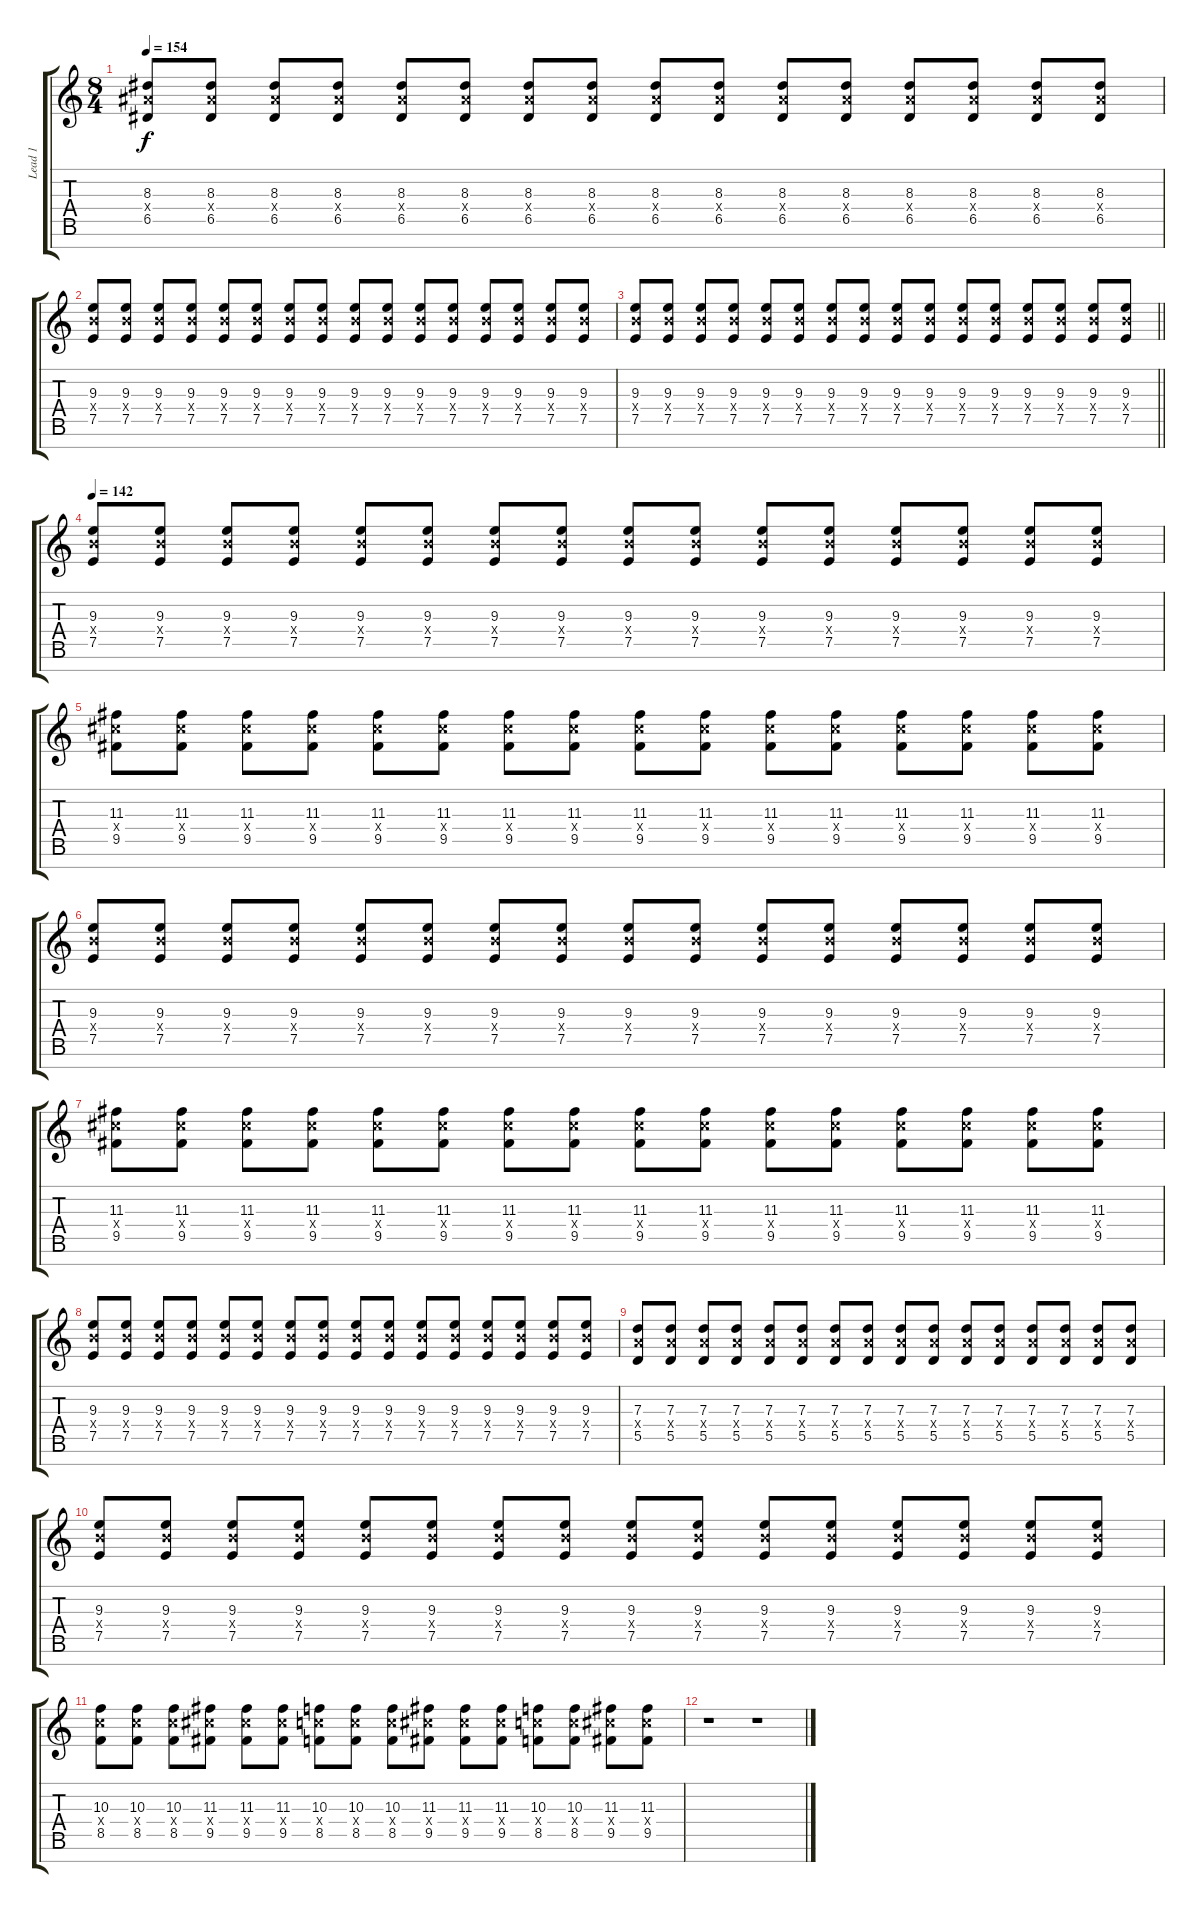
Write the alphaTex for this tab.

\track ("Lead 1" "Lead 1") {instrument overdrivenguitar}
\staff {score tabs}
\tuning (E4 B3 G3 D3 A2 E2 B1) {hide}
\ts (8 4)
\tempo 154
\clef g2
\ks c
(8.3 8.4{x} 6.5).8{dy f} (8.3 8.4{x} 6.5).8 (8.3 8.4{x} 6.5).8 (8.3 8.4{x} 6.5).8 (8.3 8.4{x} 6.5).8 (8.3 8.4{x} 6.5).8 (8.3 8.4{x} 6.5).8 (8.3 8.4{x} 6.5).8 (8.3 8.4{x} 6.5).8 (8.3 8.4{x} 6.5).8 (8.3 8.4{x} 6.5).8 (8.3 8.4{x} 6.5).8 (8.3 8.4{x} 6.5).8 (8.3 8.4{x} 6.5).8 (8.3 8.4{x} 6.5).8 (8.3 8.4{x} 6.5).8 |
(9.3 9.4{x} 7.5).8 (9.3 9.4{x} 7.5).8 (9.3 9.4{x} 7.5).8 (9.3 9.4{x} 7.5).8 (9.3 9.4{x} 7.5).8 (9.3 9.4{x} 7.5).8 (9.3 9.4{x} 7.5).8 (9.3 9.4{x} 7.5).8 (9.3 9.4{x} 7.5).8 (9.3 9.4{x} 7.5).8 (9.3 9.4{x} 7.5).8 (9.3 9.4{x} 7.5).8 (9.3 9.4{x} 7.5).8 (9.3 9.4{x} 7.5).8 (9.3 9.4{x} 7.5).8 (9.3 9.4{x} 7.5).8 |
\barLineRight lightlight
(9.3 9.4{x} 7.5).8 (9.3 9.4{x} 7.5).8 (9.3 9.4{x} 7.5).8 (9.3 9.4{x} 7.5).8 (9.3 9.4{x} 7.5).8 (9.3 9.4{x} 7.5).8 (9.3 9.4{x} 7.5).8 (9.3 9.4{x} 7.5).8 (9.3 9.4{x} 7.5).8 (9.3 9.4{x} 7.5).8 (9.3 9.4{x} 7.5).8 (9.3 9.4{x} 7.5).8 (9.3 9.4{x} 7.5).8 (9.3 9.4{x} 7.5).8 (9.3 9.4{x} 7.5).8 (9.3 9.4{x} 7.5).8 |
\tempo 142
(9.3 9.4{x} 7.5).8 (9.3 9.4{x} 7.5).8 (9.3 9.4{x} 7.5).8 (9.3 9.4{x} 7.5).8 (9.3 9.4{x} 7.5).8 (9.3 9.4{x} 7.5).8 (9.3 9.4{x} 7.5).8 (9.3 9.4{x} 7.5).8 (9.3 9.4{x} 7.5).8 (9.3 9.4{x} 7.5).8 (9.3 9.4{x} 7.5).8 (9.3 9.4{x} 7.5).8 (9.3 9.4{x} 7.5).8 (9.3 9.4{x} 7.5).8 (9.3 9.4{x} 7.5).8 (9.3 9.4{x} 7.5).8 |
(11.3 11.4{x} 9.5).8 (11.3 11.4{x} 9.5).8 (11.3 11.4{x} 9.5).8 (11.3 11.4{x} 9.5).8 (11.3 11.4{x} 9.5).8 (11.3 11.4{x} 9.5).8 (11.3 11.4{x} 9.5).8 (11.3 11.4{x} 9.5).8 (11.3 11.4{x} 9.5).8 (11.3 11.4{x} 9.5).8 (11.3 11.4{x} 9.5).8 (11.3 11.4{x} 9.5).8 (11.3 11.4{x} 9.5).8 (11.3 11.4{x} 9.5).8 (11.3 11.4{x} 9.5).8 (11.3 11.4{x} 9.5).8 |
(9.3 9.4{x} 7.5).8 (9.3 9.4{x} 7.5).8 (9.3 9.4{x} 7.5).8 (9.3 9.4{x} 7.5).8 (9.3 9.4{x} 7.5).8 (9.3 9.4{x} 7.5).8 (9.3 9.4{x} 7.5).8 (9.3 9.4{x} 7.5).8 (9.3 9.4{x} 7.5).8 (9.3 9.4{x} 7.5).8 (9.3 9.4{x} 7.5).8 (9.3 9.4{x} 7.5).8 (9.3 9.4{x} 7.5).8 (9.3 9.4{x} 7.5).8 (9.3 9.4{x} 7.5).8 (9.3 9.4{x} 7.5).8 |
(11.3 11.4{x} 9.5).8 (11.3 11.4{x} 9.5).8 (11.3 11.4{x} 9.5).8 (11.3 11.4{x} 9.5).8 (11.3 11.4{x} 9.5).8 (11.3 11.4{x} 9.5).8 (11.3 11.4{x} 9.5).8 (11.3 11.4{x} 9.5).8 (11.3 11.4{x} 9.5).8 (11.3 11.4{x} 9.5).8 (11.3 11.4{x} 9.5).8 (11.3 11.4{x} 9.5).8 (11.3 11.4{x} 9.5).8 (11.3 11.4{x} 9.5).8 (11.3 11.4{x} 9.5).8 (11.3 11.4{x} 9.5).8 |
(9.3 9.4{x} 7.5).8 (9.3 9.4{x} 7.5).8 (9.3 9.4{x} 7.5).8 (9.3 9.4{x} 7.5).8 (9.3 9.4{x} 7.5).8 (9.3 9.4{x} 7.5).8 (9.3 9.4{x} 7.5).8 (9.3 9.4{x} 7.5).8 (9.3 9.4{x} 7.5).8 (9.3 9.4{x} 7.5).8 (9.3 9.4{x} 7.5).8 (9.3 9.4{x} 7.5).8 (9.3 9.4{x} 7.5).8 (9.3 9.4{x} 7.5).8 (9.3 9.4{x} 7.5).8 (9.3 9.4{x} 7.5).8 |
(7.3 7.4{x} 5.5).8 (7.3 7.4{x} 5.5).8 (7.3 7.4{x} 5.5).8 (7.3 7.4{x} 5.5).8 (7.3 7.4{x} 5.5).8 (7.3 7.4{x} 5.5).8 (7.3 7.4{x} 5.5).8 (7.3 7.4{x} 5.5).8 (7.3 7.4{x} 5.5).8 (7.3 7.4{x} 5.5).8 (7.3 7.4{x} 5.5).8 (7.3 7.4{x} 5.5).8 (7.3 7.4{x} 5.5).8 (7.3 7.4{x} 5.5).8 (7.3 7.4{x} 5.5).8 (7.3 7.4{x} 5.5).8 |
(9.3 9.4{x} 7.5).8 (9.3 9.4{x} 7.5).8 (9.3 9.4{x} 7.5).8 (9.3 9.4{x} 7.5).8 (9.3 9.4{x} 7.5).8 (9.3 9.4{x} 7.5).8 (9.3 9.4{x} 7.5).8 (9.3 9.4{x} 7.5).8 (9.3 9.4{x} 7.5).8 (9.3 9.4{x} 7.5).8 (9.3 9.4{x} 7.5).8 (9.3 9.4{x} 7.5).8 (9.3 9.4{x} 7.5).8 (9.3 9.4{x} 7.5).8 (9.3 9.4{x} 7.5).8 (9.3 9.4{x} 7.5).8 |
(10.3 10.4{x} 8.5).8 (10.3 10.4{x} 8.5).8 (10.3 10.4{x} 8.5).8 (11.3 11.4{x} 9.5).8 (11.3 11.4{x} 9.5).8 (11.3 11.4{x} 9.5).8 (10.3 10.4{x} 8.5).8 (10.3 10.4{x} 8.5).8 (10.3 10.4{x} 8.5).8 (11.3 11.4{x} 9.5).8 (11.3 11.4{x} 9.5).8 (11.3 11.4{x} 9.5).8 (10.3 10.4{x} 8.5).8 (10.3 10.4{x} 8.5).8 (11.3 11.4{x} 9.5).8 (11.3 11.4{x} 9.5).8 |
r.1 r.1
